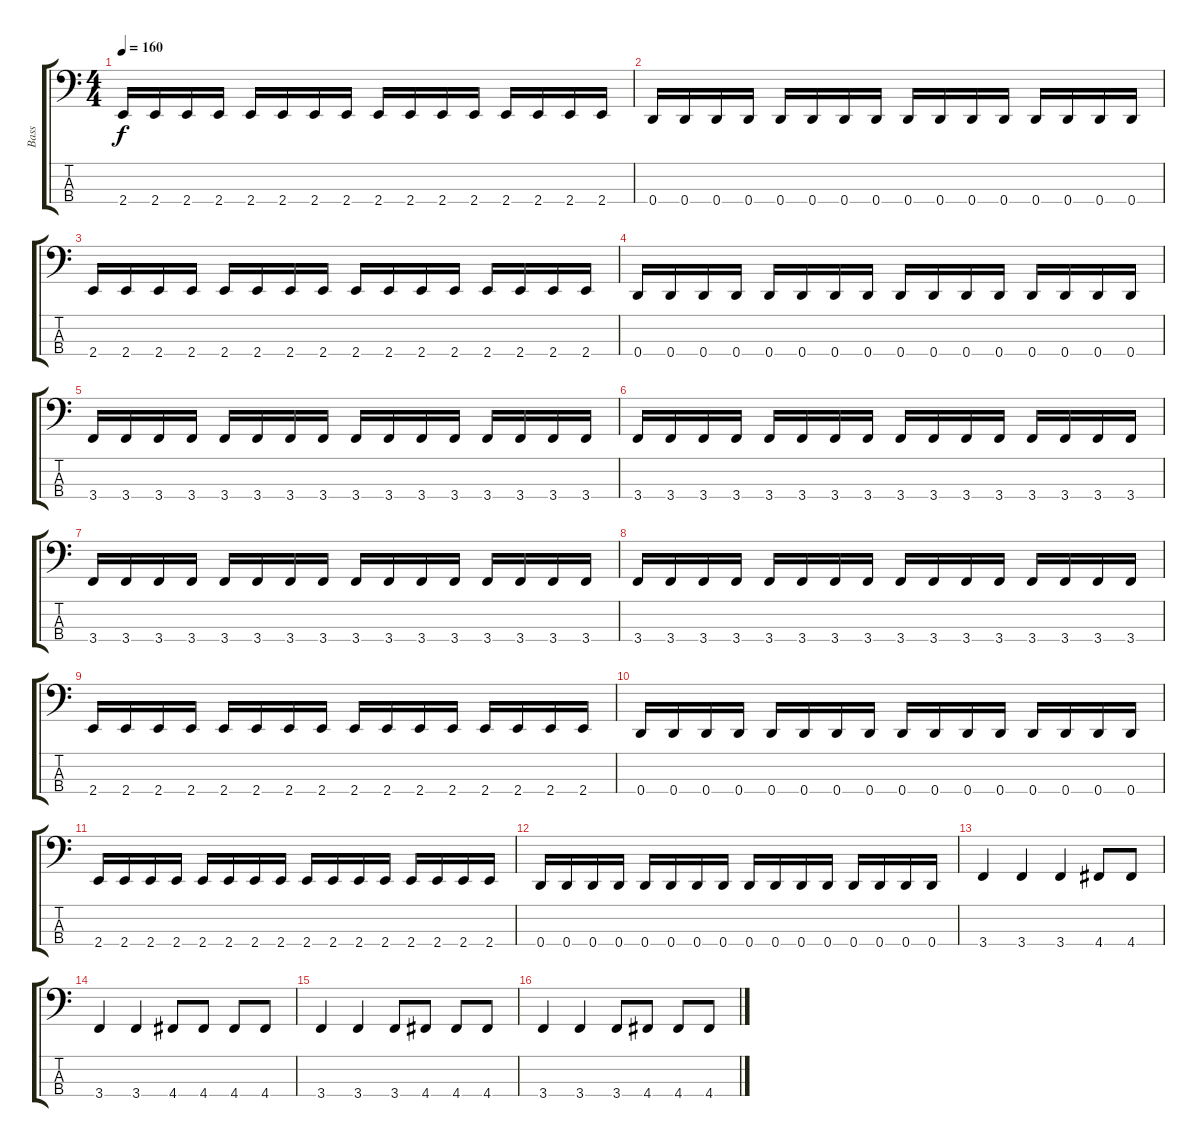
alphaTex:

\track ("Bass" "Bass") {instrument electricbasspick}
\staff {score tabs}
\tuning (F2 C2 G1 D1) {hide}
\ts (4 4)
\tempo 160
\clef f4
\ks c
2.4.16{dy f} 2.4.16 2.4.16 2.4.16 2.4.16 2.4.16 2.4.16 2.4.16 2.4.16 2.4.16 2.4.16 2.4.16 2.4.16 2.4.16 2.4.16 2.4.16 |
0.4.16 0.4.16 0.4.16 0.4.16 0.4.16 0.4.16 0.4.16 0.4.16 0.4.16 0.4.16 0.4.16 0.4.16 0.4.16 0.4.16 0.4.16 0.4.16 |
2.4.16 2.4.16 2.4.16 2.4.16 2.4.16 2.4.16 2.4.16 2.4.16 2.4.16 2.4.16 2.4.16 2.4.16 2.4.16 2.4.16 2.4.16 2.4.16 |
0.4.16 0.4.16 0.4.16 0.4.16 0.4.16 0.4.16 0.4.16 0.4.16 0.4.16 0.4.16 0.4.16 0.4.16 0.4.16 0.4.16 0.4.16 0.4.16 |
3.4.16 3.4.16 3.4.16 3.4.16 3.4.16 3.4.16 3.4.16 3.4.16 3.4.16 3.4.16 3.4.16 3.4.16 3.4.16 3.4.16 3.4.16 3.4.16 |
3.4.16 3.4.16 3.4.16 3.4.16 3.4.16 3.4.16 3.4.16 3.4.16 3.4.16 3.4.16 3.4.16 3.4.16 3.4.16 3.4.16 3.4.16 3.4.16 |
3.4.16 3.4.16 3.4.16 3.4.16 3.4.16 3.4.16 3.4.16 3.4.16 3.4.16 3.4.16 3.4.16 3.4.16 3.4.16 3.4.16 3.4.16 3.4.16 |
3.4.16 3.4.16 3.4.16 3.4.16 3.4.16 3.4.16 3.4.16 3.4.16 3.4.16 3.4.16 3.4.16 3.4.16 3.4.16 3.4.16 3.4.16 3.4.16 |
2.4.16 2.4.16 2.4.16 2.4.16 2.4.16 2.4.16 2.4.16 2.4.16 2.4.16 2.4.16 2.4.16 2.4.16 2.4.16 2.4.16 2.4.16 2.4.16 |
0.4.16 0.4.16 0.4.16 0.4.16 0.4.16 0.4.16 0.4.16 0.4.16 0.4.16 0.4.16 0.4.16 0.4.16 0.4.16 0.4.16 0.4.16 0.4.16 |
2.4.16 2.4.16 2.4.16 2.4.16 2.4.16 2.4.16 2.4.16 2.4.16 2.4.16 2.4.16 2.4.16 2.4.16 2.4.16 2.4.16 2.4.16 2.4.16 |
0.4.16 0.4.16 0.4.16 0.4.16 0.4.16 0.4.16 0.4.16 0.4.16 0.4.16 0.4.16 0.4.16 0.4.16 0.4.16 0.4.16 0.4.16 0.4.16 |
3.4.4 3.4.4 3.4.4 4.4.8 4.4.8 |
3.4.4 3.4.4 4.4.8 4.4.8 4.4.8 4.4.8 |
3.4.4 3.4.4 3.4.8 4.4.8 4.4.8 4.4.8 |
3.4.4 3.4.4 3.4.8 4.4.8 4.4.8 4.4.8
